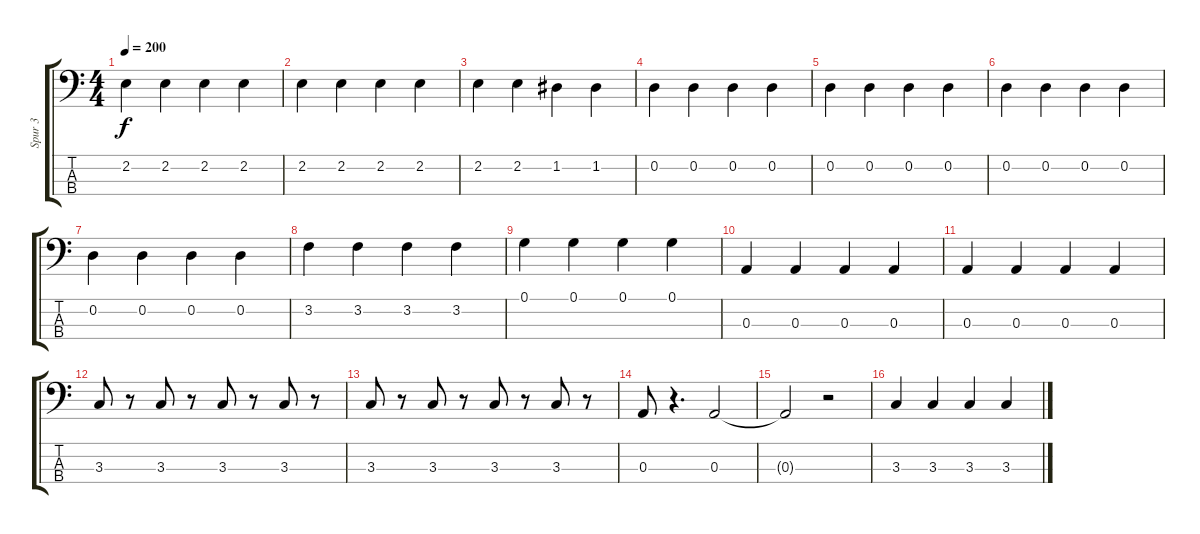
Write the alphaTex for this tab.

\track ("Spur 3" "Spur 3") {instrument electricbassfinger}
\staff {score tabs}
\tuning (G2 D2 A1 E1) {hide}
\ts (4 4)
\tempo 200
\clef f4
\ks c
2.2.4{dy f} 2.2.4 2.2.4 2.2.4 |
2.2.4 2.2.4 2.2.4 2.2.4 |
2.2.4 2.2.4 1.2.4 1.2.4 |
0.2.4 0.2.4 0.2.4 0.2.4 |
0.2.4 0.2.4 0.2.4 0.2.4 |
0.2.4 0.2.4 0.2.4 0.2.4 |
0.2.4 0.2.4 0.2.4 0.2.4 |
3.2.4 3.2.4 3.2.4 3.2.4 |
0.1.4 0.1.4 0.1.4 0.1.4 |
0.3.4 0.3.4 0.3.4 0.3.4 |
0.3.4 0.3.4 0.3.4 0.3.4 |
3.3.8 r.8 3.3.8 r.8 3.3.8 r.8 3.3.8 r.8 |
3.3.8 r.8 3.3.8 r.8 3.3.8 r.8 3.3.8 r.8 |
0.3.8 r.4{d} 0.3.2 |
0.3{t}.2 r.2 |
3.3.4 3.3.4 3.3.4 3.3.4
